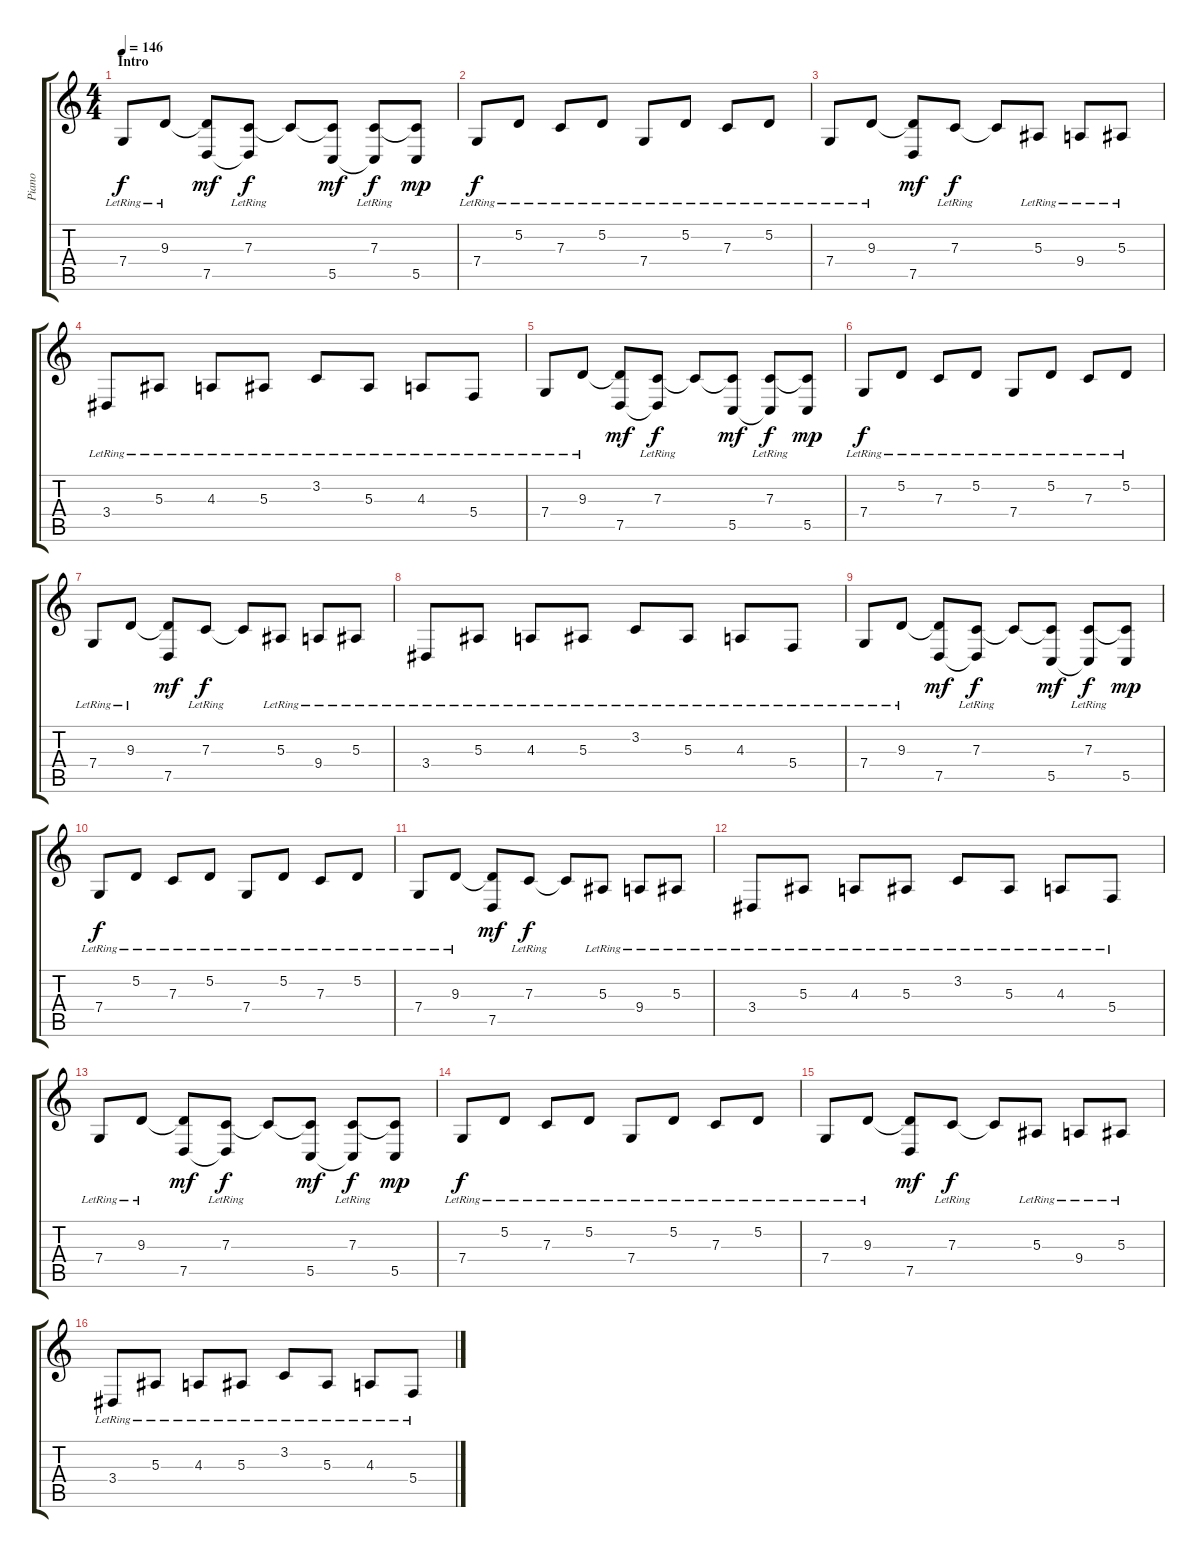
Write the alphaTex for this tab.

\track ("Piano" "Piano") {instrument electricgrandpiano}
\staff {score tabs}
\tuning (D4 A3 F3 C3 G2 C2) {hide}
\ts (4 4)
\section ("" "Intro")
\tempo 146
\clef g2
\ks c
7.4{lr}.8{dy f instrument electricgrandpiano} 9.3{lr}.8 (9.3{t} 7.5).8{dy mf} (7.3{lr} 7.5{t}).8{dy f} 7.3{t}.8 (7.3{t} 5.5).8{dy mf} (7.3{lr} 5.5{t}).8{dy f} (7.3{t} 5.5).8{dy mp} |
7.4{lr}.8{dy f} 5.2{lr}.8 7.3{lr}.8 5.2{lr}.8 7.4{lr}.8 5.2{lr}.8 7.3{lr}.8 5.2{lr}.8 |
7.4{lr}.8 9.3{lr}.8 (9.3{t} 7.5).8{dy mf} 7.3{lr}.8{dy f} 7.3{t}.8 5.3{lr}.8 9.4{lr}.8 5.3{lr}.8 |
3.4{lr}.8 5.3{lr}.8 4.3{lr}.8 5.3{lr}.8 3.2{lr}.8 5.3{lr}.8 4.3{lr}.8 5.4{lr}.8 |
7.4{lr}.8 9.3{lr}.8 (9.3{t} 7.5).8{dy mf} (7.3{lr} 7.5{t}).8{dy f} 7.3{t}.8 (7.3{t} 5.5).8{dy mf} (7.3{lr} 5.5{t}).8{dy f} (7.3{t} 5.5).8{dy mp} |
7.4{lr}.8{dy f} 5.2{lr}.8 7.3{lr}.8 5.2{lr}.8 7.4{lr}.8 5.2{lr}.8 7.3{lr}.8 5.2{lr}.8 |
7.4{lr}.8 9.3{lr}.8 (9.3{t} 7.5).8{dy mf} 7.3{lr}.8{dy f} 7.3{t}.8 5.3{lr}.8 9.4{lr}.8 5.3{lr}.8 |
3.4{lr}.8 5.3{lr}.8 4.3{lr}.8 5.3{lr}.8 3.2{lr}.8 5.3{lr}.8 4.3{lr}.8 5.4{lr}.8 |
7.4{lr}.8 9.3{lr}.8 (9.3{t} 7.5).8{dy mf} (7.3{lr} 7.5{t}).8{dy f} 7.3{t}.8 (7.3{t} 5.5).8{dy mf} (7.3{lr} 5.5{t}).8{dy f} (7.3{t} 5.5).8{dy mp} |
7.4{lr}.8{dy f} 5.2{lr}.8 7.3{lr}.8 5.2{lr}.8 7.4{lr}.8 5.2{lr}.8 7.3{lr}.8 5.2{lr}.8 |
7.4{lr}.8 9.3{lr}.8 (9.3{t} 7.5).8{dy mf} 7.3{lr}.8{dy f} 7.3{t}.8 5.3{lr}.8 9.4{lr}.8 5.3{lr}.8 |
3.4{lr}.8 5.3{lr}.8 4.3{lr}.8 5.3{lr}.8 3.2{lr}.8 5.3{lr}.8 4.3{lr}.8 5.4{lr}.8 |
7.4{lr}.8 9.3{lr}.8 (9.3{t} 7.5).8{dy mf} (7.3{lr} 7.5{t}).8{dy f} 7.3{t}.8 (7.3{t} 5.5).8{dy mf} (7.3{lr} 5.5{t}).8{dy f} (7.3{t} 5.5).8{dy mp} |
7.4{lr}.8{dy f} 5.2{lr}.8 7.3{lr}.8 5.2{lr}.8 7.4{lr}.8 5.2{lr}.8 7.3{lr}.8 5.2{lr}.8 |
7.4{lr}.8 9.3{lr}.8 (9.3{t} 7.5).8{dy mf} 7.3{lr}.8{dy f} 7.3{t}.8 5.3{lr}.8 9.4{lr}.8 5.3{lr}.8 |
3.4{lr}.8 5.3{lr}.8 4.3{lr}.8 5.3{lr}.8 3.2{lr}.8 5.3{lr}.8 4.3{lr}.8 5.4{lr}.8
